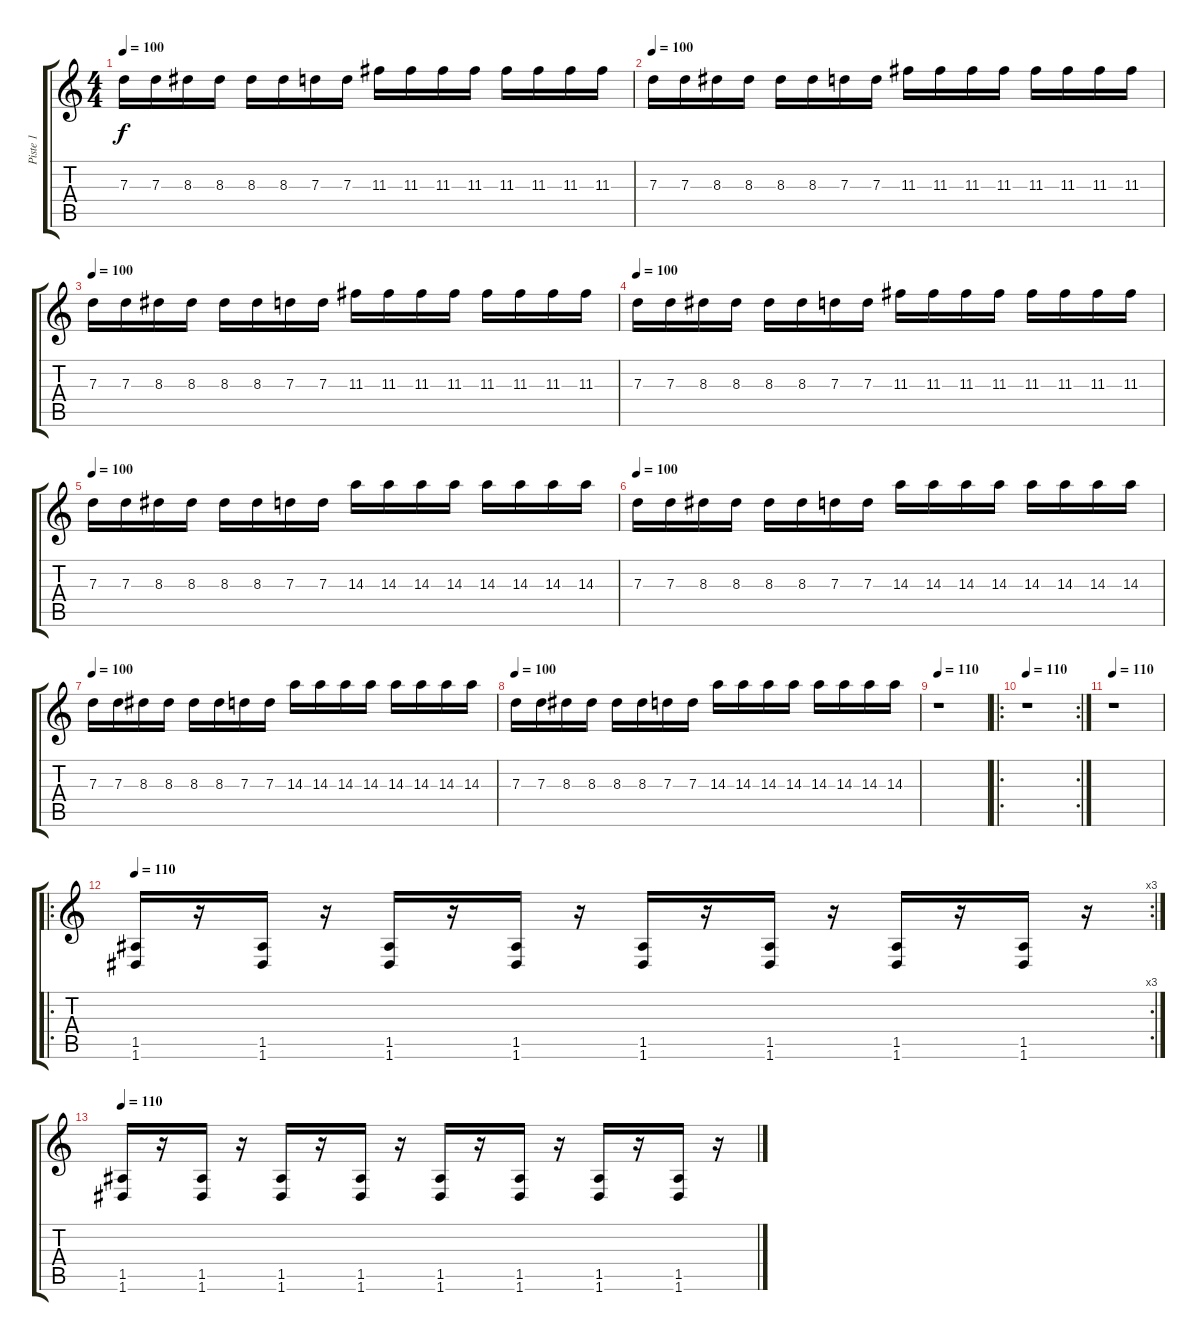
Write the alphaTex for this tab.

\track ("Piste 1" "Piste 1") {instrument overdrivenguitar}
\staff {score tabs}
\tuning (E4 B3 G3 D3 A2 D2) {hide}
\ts (4 4)
\tempo 100
\clef g2
\ks c
7.3.16{dy f} 7.3.16 8.3.16 8.3.16 8.3.16 8.3.16 7.3.16 7.3.16 11.3.16 11.3.16 11.3.16 11.3.16 11.3.16 11.3.16 11.3.16 11.3.16 |
\tempo 100
7.3.16 7.3.16 8.3.16 8.3.16 8.3.16 8.3.16 7.3.16 7.3.16 11.3.16 11.3.16 11.3.16 11.3.16 11.3.16 11.3.16 11.3.16 11.3.16 |
\tempo 100
7.3.16 7.3.16 8.3.16 8.3.16 8.3.16 8.3.16 7.3.16 7.3.16 11.3.16 11.3.16 11.3.16 11.3.16 11.3.16 11.3.16 11.3.16 11.3.16 |
\tempo 100
7.3.16 7.3.16 8.3.16 8.3.16 8.3.16 8.3.16 7.3.16 7.3.16 11.3.16 11.3.16 11.3.16 11.3.16 11.3.16 11.3.16 11.3.16 11.3.16 |
\tempo 100
7.3.16 7.3.16 8.3.16 8.3.16 8.3.16 8.3.16 7.3.16 7.3.16 14.3.16 14.3.16 14.3.16 14.3.16 14.3.16 14.3.16 14.3.16 14.3.16 |
\tempo 100
7.3.16 7.3.16 8.3.16 8.3.16 8.3.16 8.3.16 7.3.16 7.3.16 14.3.16 14.3.16 14.3.16 14.3.16 14.3.16 14.3.16 14.3.16 14.3.16 |
\tempo 100
7.3.16 7.3.16 8.3.16 8.3.16 8.3.16 8.3.16 7.3.16 7.3.16 14.3.16 14.3.16 14.3.16 14.3.16 14.3.16 14.3.16 14.3.16 14.3.16 |
\tempo 100
7.3.16 7.3.16 8.3.16 8.3.16 8.3.16 8.3.16 7.3.16 7.3.16 14.3.16 14.3.16 14.3.16 14.3.16 14.3.16 14.3.16 14.3.16 14.3.16 |
\tempo 110
r.1 |
\ro
\rc 2
\tempo 110
r.1 |
\tempo 110
r.1 |
\ro
\rc 3
\tempo 110
(1.5 1.6).16{volume 8} r.16 (1.5 1.6).16 r.16 (1.5 1.6).16 r.16 (1.5 1.6).16 r.16 (1.5 1.6).16 r.16 (1.5 1.6).16 r.16 (1.5 1.6).16 r.16 (1.5 1.6).16 r.16 |
\tempo 110
(1.5 1.6).16{volume 11} r.16 (1.5 1.6).16 r.16 (1.5 1.6).16 r.16 (1.5 1.6).16 r.16 (1.5 1.6).16 r.16 (1.5 1.6).16 r.16 (1.5 1.6).16 r.16 (1.5 1.6).16 r.16
